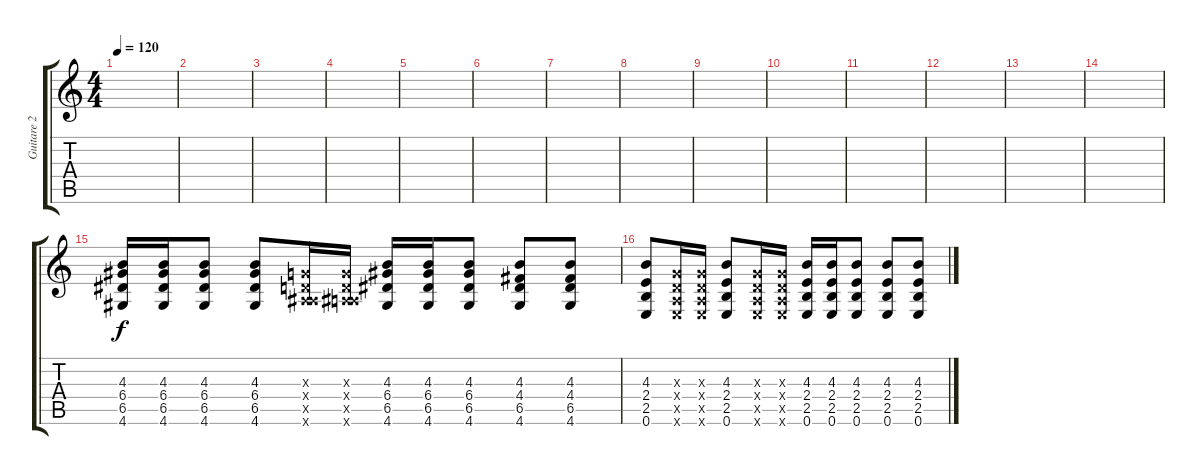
\track ("Guitare 2 (Manu)" "Guitare 2 ") {instrument distortionguitar}
\staff {score tabs}
\tuning (E4 B3 G3 D3 A2 E2) {hide}
\ts (4 4)
\tempo 120
\clef g2
\ks c
|
|
|
|
|
|
|
|
|
|
|
|
|
|
(4.3 6.4 6.5 4.6).16 (4.3 6.4 6.5 4.6).16 (4.3 6.4 6.5 4.6).8 (4.3 6.4 6.5 4.6).8 (0.3{x} 0.4{x} 0.5{x} 6.6{x}).16 (0.3{x} 0.4{x} 0.5{x} 6.6{x}).16 (4.3 6.4 6.5 4.6).16 (4.3 6.4 6.5 4.6).16 (4.3 6.4 6.5 4.6).8 (4.3 4.4 6.5 4.6).8 (4.3 4.4 6.5 4.6).8 |
(4.3 2.4 2.5 0.6).8 (0.3{x} 0.4{x} 0.5{x} 0.6{x}).16 (0.3{x} 0.4{x} 0.5{x} 0.6{x}).16 (4.3 2.4 2.5 0.6).8 (0.3{x} 0.4{x} 0.5{x} 0.6{x}).16 (0.3{x} 0.4{x} 0.5{x} 0.6{x}).16 (4.3 2.4 2.5 0.6).16 (4.3 2.4 2.5 0.6).16 (4.3 2.4 2.5 0.6).8 (4.3 2.4 2.5 0.6).8 (4.3 2.4 2.5 0.6).8
